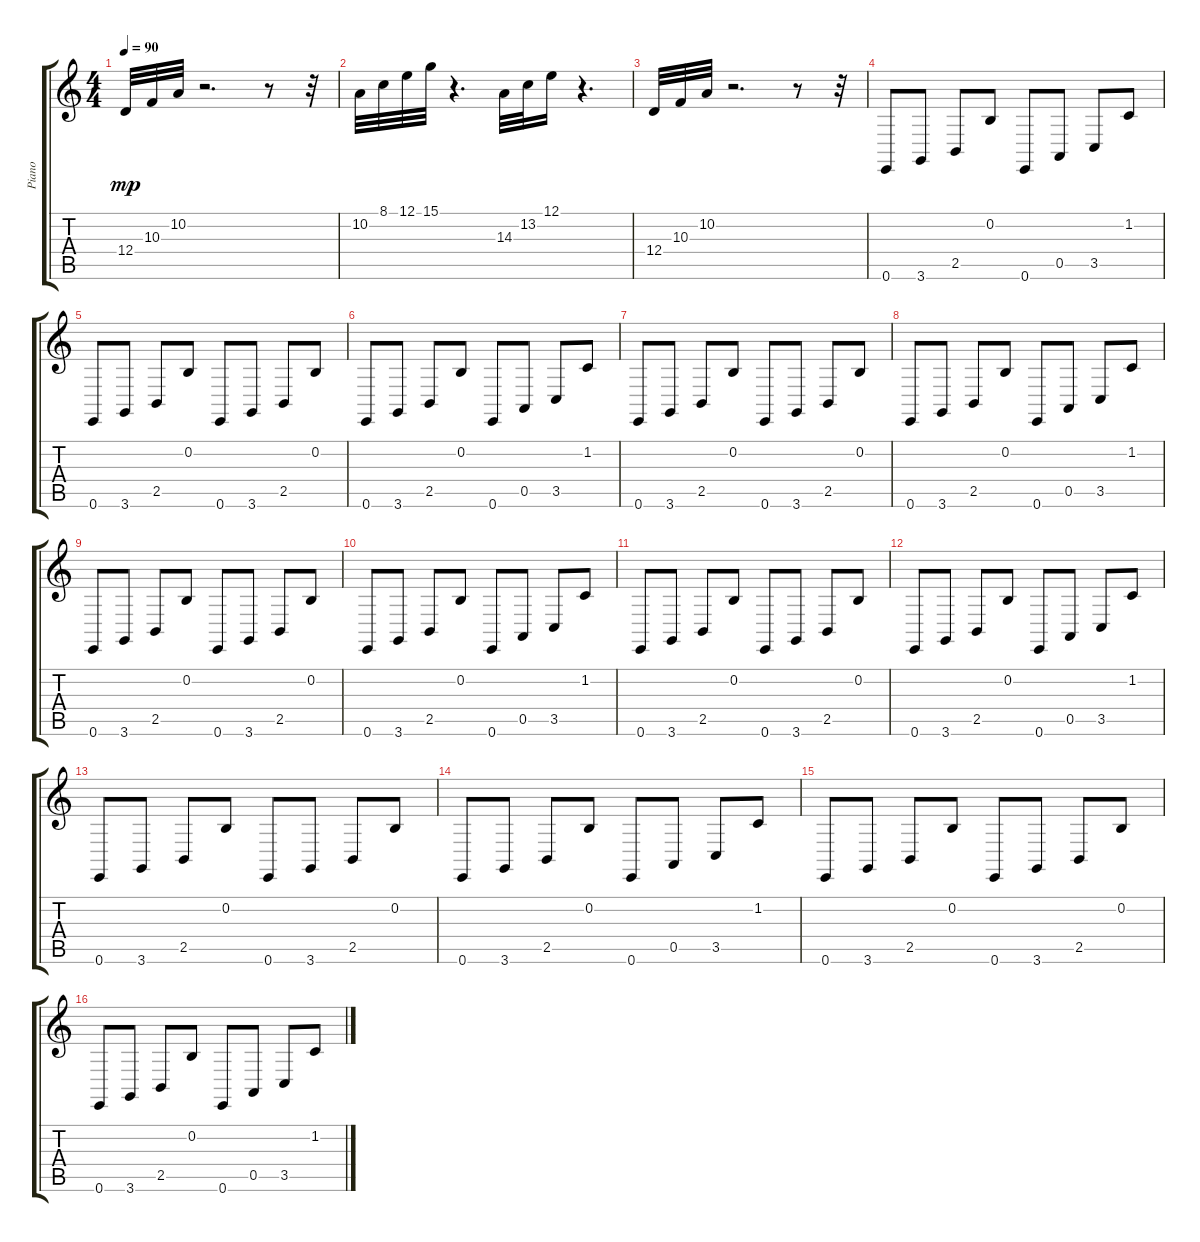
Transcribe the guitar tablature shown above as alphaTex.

\track ("Piano" "Piano") {instrument acousticgrandpiano}
\staff {score tabs}
\tuning (E4 B3 G3 D3 A2 E2) {hide}
\ts (4 4)
\tempo 90
\clef g2
\ks c
12.4.32{dy mp} 10.3.32 10.2.32 r.2{d} r.8 r.32 |
10.2.32 8.1.32 12.1.32 15.1.32 r.4{d} 14.3.32 13.2.32 12.1.16 r.4{d} |
12.4.32 10.3.32 10.2.32 r.2{d} r.8 r.32 |
0.6.8 3.6.8 2.5.8 0.2.8 0.6.8 0.5.8 3.5.8 1.2.8 |
0.6.8 3.6.8 2.5.8 0.2.8 0.6.8 3.6.8 2.5.8 0.2.8 |
0.6.8 3.6.8 2.5.8 0.2.8 0.6.8 0.5.8 3.5.8 1.2.8 |
0.6.8 3.6.8 2.5.8 0.2.8 0.6.8 3.6.8 2.5.8 0.2.8 |
0.6.8 3.6.8 2.5.8 0.2.8 0.6.8 0.5.8 3.5.8 1.2.8 |
0.6.8 3.6.8 2.5.8 0.2.8 0.6.8 3.6.8 2.5.8 0.2.8 |
0.6.8 3.6.8 2.5.8 0.2.8 0.6.8 0.5.8 3.5.8 1.2.8 |
0.6.8 3.6.8 2.5.8 0.2.8 0.6.8 3.6.8 2.5.8 0.2.8 |
0.6.8 3.6.8 2.5.8 0.2.8 0.6.8 0.5.8 3.5.8 1.2.8 |
0.6.8 3.6.8 2.5.8 0.2.8 0.6.8 3.6.8 2.5.8 0.2.8 |
0.6.8 3.6.8 2.5.8 0.2.8 0.6.8 0.5.8 3.5.8 1.2.8 |
0.6.8 3.6.8 2.5.8 0.2.8 0.6.8 3.6.8 2.5.8 0.2.8 |
0.6.8 3.6.8 2.5.8 0.2.8 0.6.8 0.5.8 3.5.8 1.2.8
